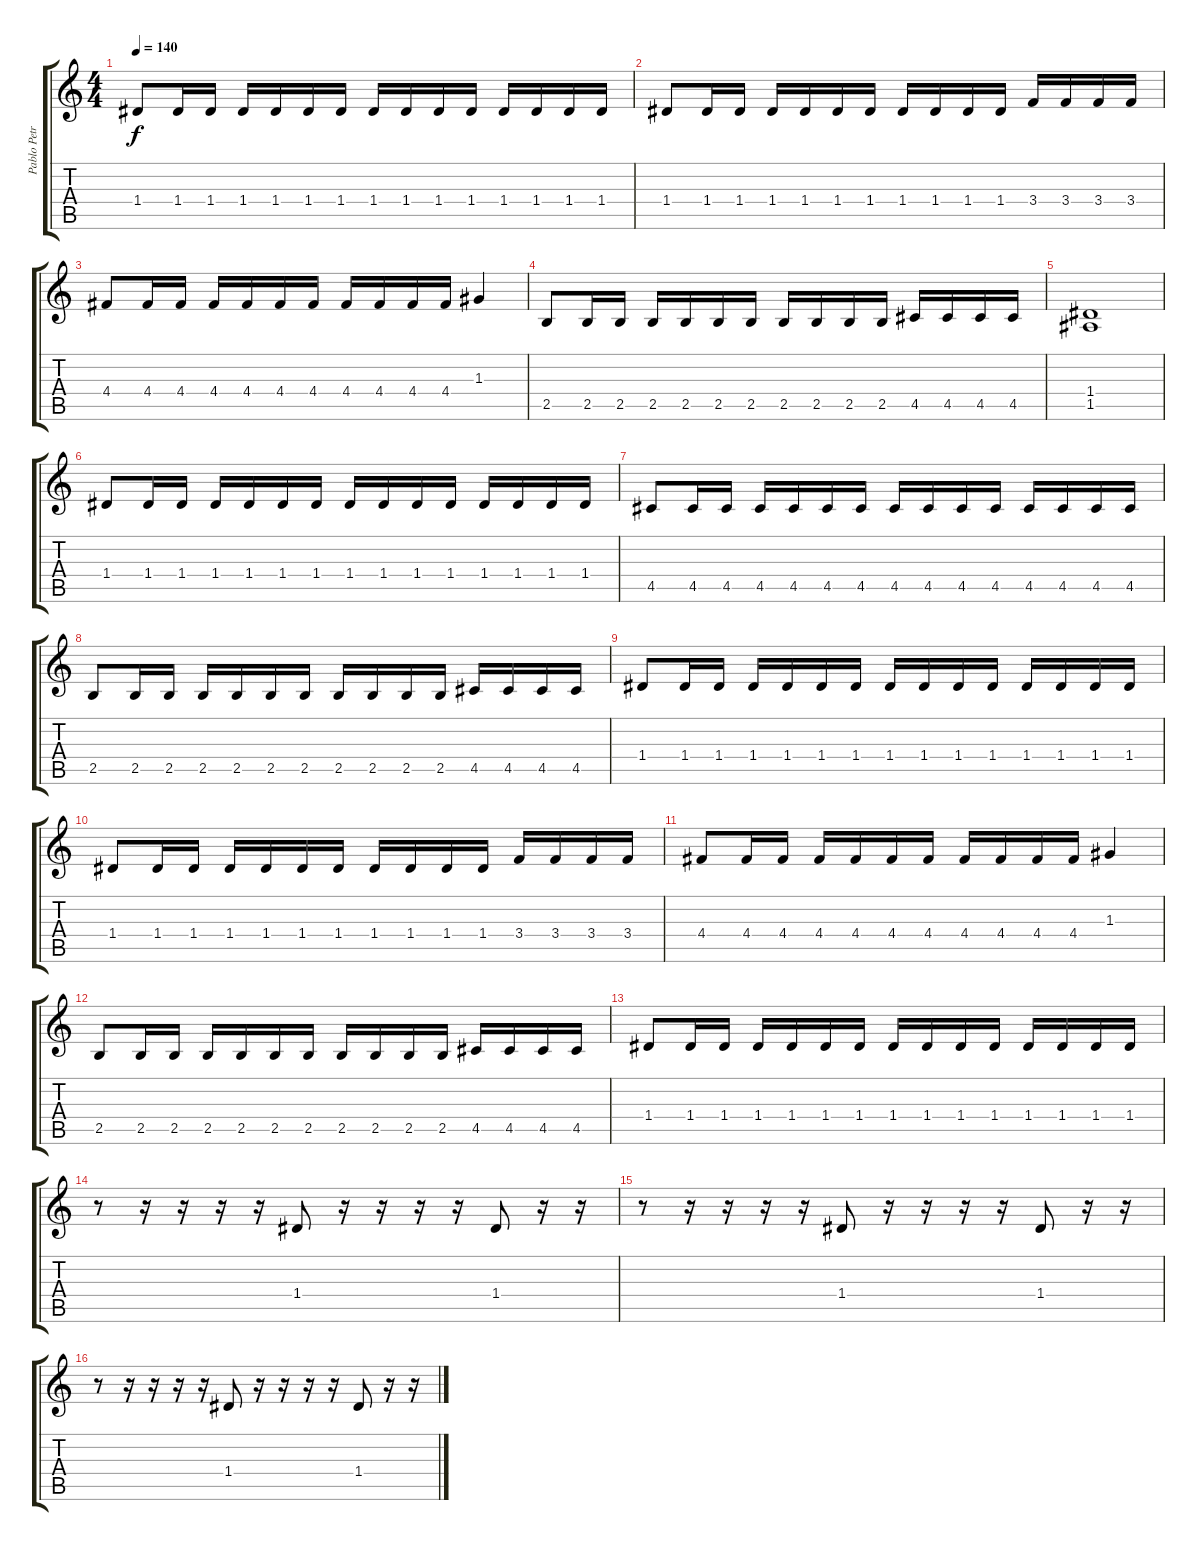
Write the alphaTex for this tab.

\track ("Pablo Petrucci García" "Pablo Petr") {instrument distortionguitar}
\staff {score tabs}
\tuning (E4 B3 G3 D3 A2 E2) {hide}
\ts (4 4)
\tempo 140
\clef g2
\ks c
1.4.8{dy f} 1.4.16 1.4.16 1.4.16 1.4.16 1.4.16 1.4.16 1.4.16 1.4.16 1.4.16 1.4.16 1.4.16 1.4.16 1.4.16 1.4.16 |
1.4.8 1.4.16 1.4.16 1.4.16 1.4.16 1.4.16 1.4.16 1.4.16 1.4.16 1.4.16 1.4.16 3.4.16 3.4.16 3.4.16 3.4.16 |
4.4.8 4.4.16 4.4.16 4.4.16 4.4.16 4.4.16 4.4.16 4.4.16 4.4.16 4.4.16 4.4.16 1.3.4 |
2.5.8 2.5.16 2.5.16 2.5.16 2.5.16 2.5.16 2.5.16 2.5.16 2.5.16 2.5.16 2.5.16 4.5.16 4.5.16 4.5.16 4.5.16 |
(1.4 1.5).1 |
1.4.8 1.4.16 1.4.16 1.4.16 1.4.16 1.4.16 1.4.16 1.4.16 1.4.16 1.4.16 1.4.16 1.4.16 1.4.16 1.4.16 1.4.16 |
4.5.8 4.5.16 4.5.16 4.5.16 4.5.16 4.5.16 4.5.16 4.5.16 4.5.16 4.5.16 4.5.16 4.5.16 4.5.16 4.5.16 4.5.16 |
2.5.8 2.5.16 2.5.16 2.5.16 2.5.16 2.5.16 2.5.16 2.5.16 2.5.16 2.5.16 2.5.16 4.5.16 4.5.16 4.5.16 4.5.16 |
1.4.8 1.4.16 1.4.16 1.4.16 1.4.16 1.4.16 1.4.16 1.4.16 1.4.16 1.4.16 1.4.16 1.4.16 1.4.16 1.4.16 1.4.16 |
1.4.8 1.4.16 1.4.16 1.4.16 1.4.16 1.4.16 1.4.16 1.4.16 1.4.16 1.4.16 1.4.16 3.4.16 3.4.16 3.4.16 3.4.16 |
4.4.8 4.4.16 4.4.16 4.4.16 4.4.16 4.4.16 4.4.16 4.4.16 4.4.16 4.4.16 4.4.16 1.3.4 |
2.5.8 2.5.16 2.5.16 2.5.16 2.5.16 2.5.16 2.5.16 2.5.16 2.5.16 2.5.16 2.5.16 4.5.16 4.5.16 4.5.16 4.5.16 |
1.4.8 1.4.16 1.4.16 1.4.16 1.4.16 1.4.16 1.4.16 1.4.16 1.4.16 1.4.16 1.4.16 1.4.16 1.4.16 1.4.16 1.4.16 |
r.8 r.16 r.16 r.16 r.16 1.4.8 r.16 r.16 r.16 r.16 1.4.8 r.16 r.16 |
r.8 r.16 r.16 r.16 r.16 1.4.8 r.16 r.16 r.16 r.16 1.4.8 r.16 r.16 |
r.8 r.16 r.16 r.16 r.16 1.4.8 r.16 r.16 r.16 r.16 1.4.8 r.16 r.16
